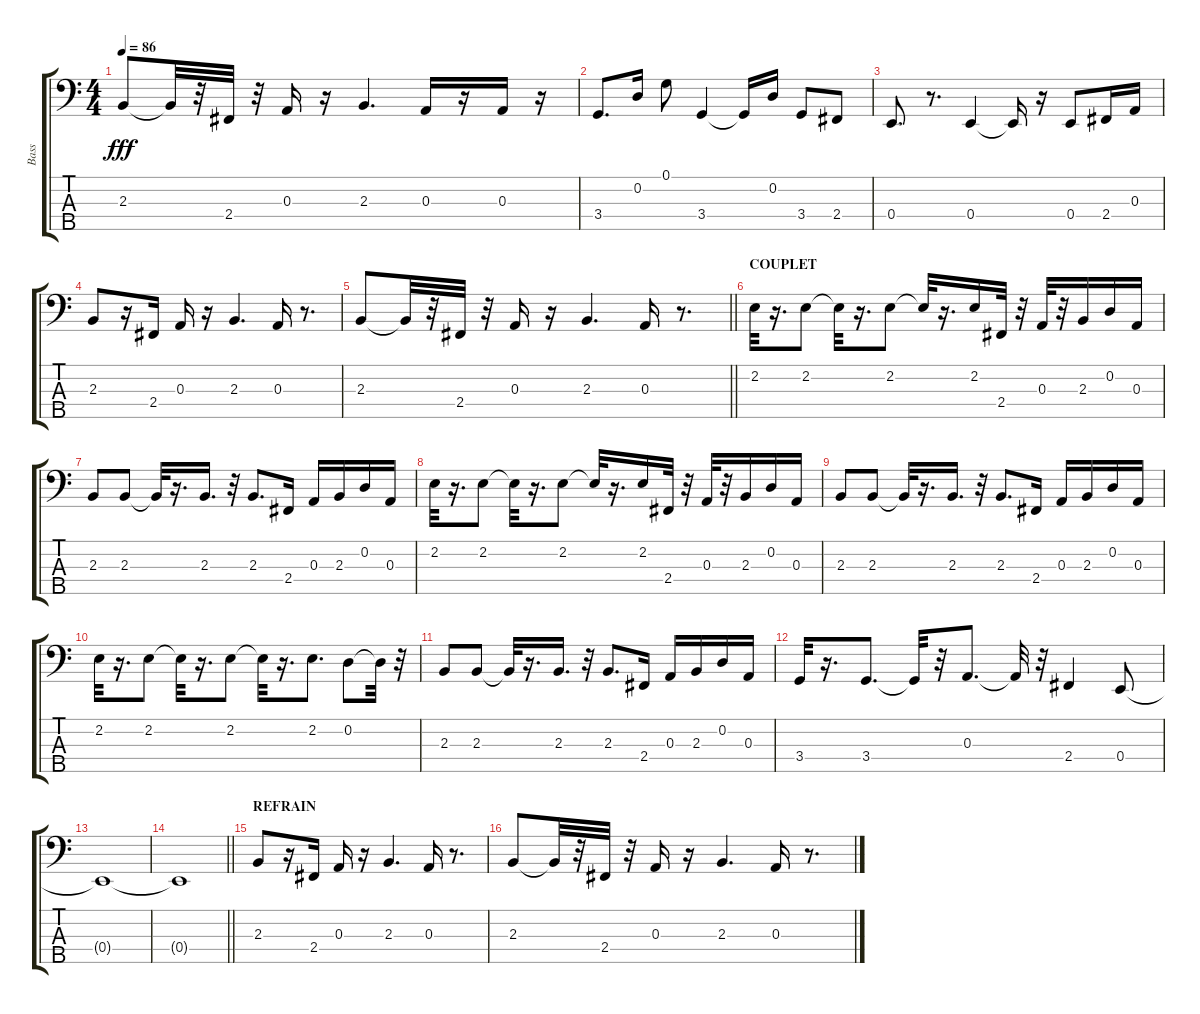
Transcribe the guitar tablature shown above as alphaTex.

\track ("Bass" "Bass") {instrument electricbassfinger}
\staff {score tabs}
\tuning (G2 D2 A1 E1 B0) {hide}
\ts (4 4)
\tempo 86
\clef f4
\ks c
2.3.8{dy fff} 2.3{t}.32 r.32 2.4.32 r.32 0.3.16 r.16 2.3.4{d} 0.3.16 r.16 0.3.16 r.16 |
3.4.8{d} 0.2.16 0.1.8 3.4.4 3.4{t}.16 0.2.16 3.4.8 2.4.8 |
0.4.8{d} r.8{d} 0.4.4 0.4{t}.16 r.16 0.4.8 2.4.16 0.3.16 |
2.3.8 r.16 2.4.16 0.3.16 r.16 2.3.4{d} 0.3.16 r.8{d} |
\barLineRight lightlight
2.3.8 2.3{t}.32 r.32 2.4.32 r.32 0.3.16 r.16 2.3.4{d} 0.3.16 r.8{d} |
\section ("" "COUPLET ")
2.2.32 r.16{d} 2.2.8 2.2{t}.32 r.16{d} 2.2.8 2.2{t}.32 r.16{d} 2.2.16 2.4.32 r.32 0.3.32 r.32 2.3.16 0.2.16 0.3.16 |
2.3.8 2.3.8 2.3{t}.32 r.16{d} 2.3.16{d} r.32 2.3.8{d} 2.4.16 0.3.16 2.3.16 0.2.16 0.3.16 |
2.2.32 r.16{d} 2.2.8 2.2{t}.32 r.16{d} 2.2.8 2.2{t}.32 r.16{d} 2.2.16 2.4.32 r.32 0.3.32 r.32 2.3.16 0.2.16 0.3.16 |
2.3.8 2.3.8 2.3{t}.32 r.16{d} 2.3.16{d} r.32 2.3.8{d} 2.4.16 0.3.16 2.3.16 0.2.16 0.3.16 |
2.2.32 r.16{d} 2.2.8 2.2{t}.32 r.16{d} 2.2.8 2.2{t}.32 r.16{d} 2.2.8{d} 0.2.8 0.2{t}.32 r.32 |
2.3.8 2.3.8 2.3{t}.32 r.16{d} 2.3.16{d} r.32 2.3.8{d} 2.4.16 0.3.16 2.3.16 0.2.16 0.3.16 |
3.4.32 r.16{d} 3.4.8{d} 3.4{t}.32 r.32 0.3.8{d} 0.3{t}.32 r.32 2.4.4 0.4.8 |
0.4{t}.1 |
\barLineRight lightlight
0.4{t}.1 |
\section ("" "REFRAIN")
2.3.8 r.16 2.4.16 0.3.16 r.16 2.3.4{d} 0.3.16 r.8{d} |
2.3.8 2.3{t}.32 r.32 2.4.32 r.32 0.3.16 r.16 2.3.4{d} 0.3.16 r.8{d}
